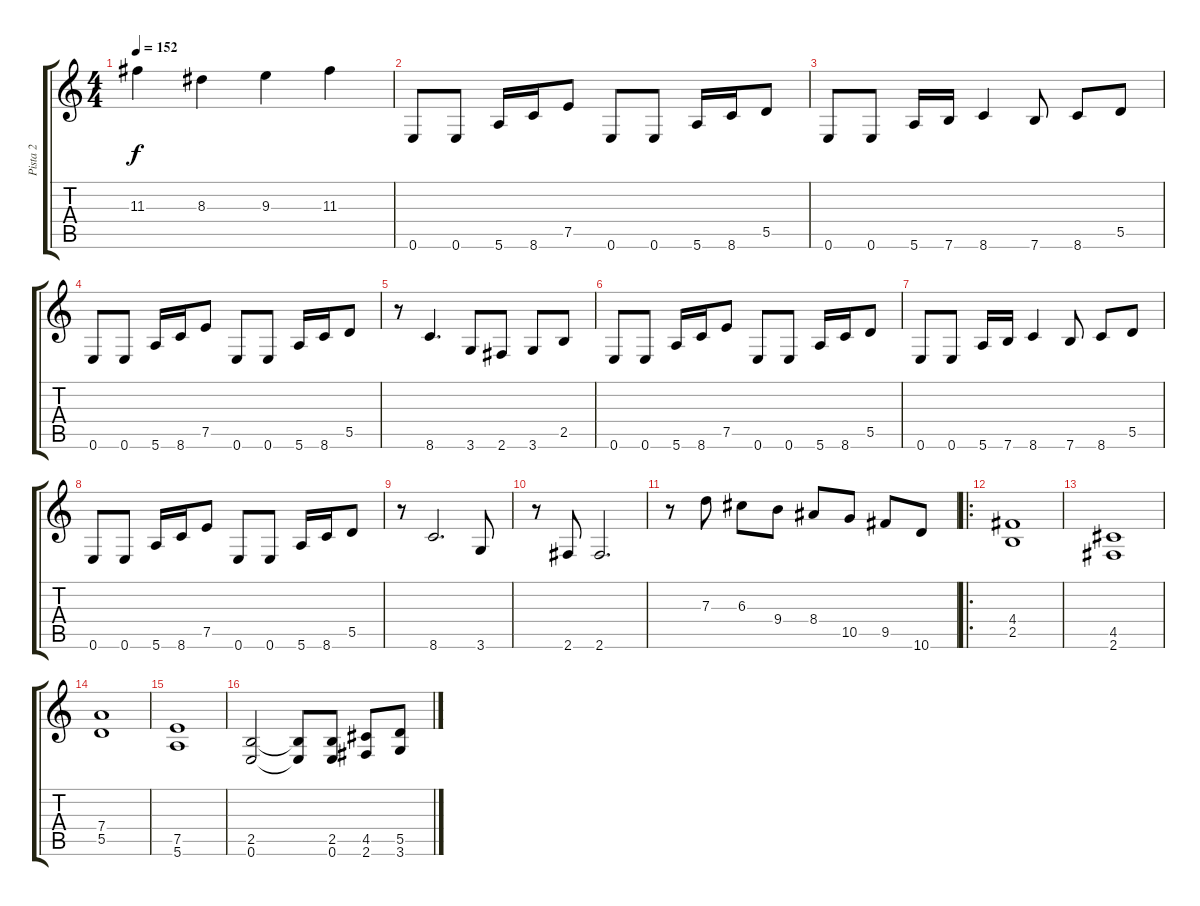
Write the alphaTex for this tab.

\track ("Pista 2" "Pista 2") {instrument distortionguitar}
\staff {score tabs}
\tuning (E4 B3 G3 D3 A2 E2) {hide}
\ts (4 4)
\tempo 152
\clef g2
\ks c
11.3.4{dy f} 8.3.4 9.3.4 11.3.4 |
0.6.8 0.6.8 5.6.16 8.6.16 7.5.8 0.6.8 0.6.8 5.6.16 8.6.16 5.5.8 |
0.6.8 0.6.8 5.6.16 7.6.16 8.6.4 7.6.8 8.6.8 5.5.8 |
0.6.8 0.6.8 5.6.16 8.6.16 7.5.8 0.6.8 0.6.8 5.6.16 8.6.16 5.5.8 |
r.8 8.6.4{d} 3.6.8 2.6.8 3.6.8 2.5.8 |
0.6.8 0.6.8 5.6.16 8.6.16 7.5.8 0.6.8 0.6.8 5.6.16 8.6.16 5.5.8 |
0.6.8 0.6.8 5.6.16 7.6.16 8.6.4 7.6.8 8.6.8 5.5.8 |
0.6.8 0.6.8 5.6.16 8.6.16 7.5.8 0.6.8 0.6.8 5.6.16 8.6.16 5.5.8 |
r.8 8.6.2{d} 3.6.8 |
r.8 2.6.8 2.6.2{d} |
r.8 7.3.8 6.3.8 9.4.8 8.4.8 10.5.8 9.5.8 10.6.8 |
\ro
(4.4 2.5).1{volume 14} |
(4.5 2.6).1 |
(7.4 5.5).1 |
(7.5 5.6).1 |
(2.5 0.6).2 (2.5{t} 0.6{t}).8 (2.5 0.6).8 (4.5 2.6).8 (5.5 3.6).8
